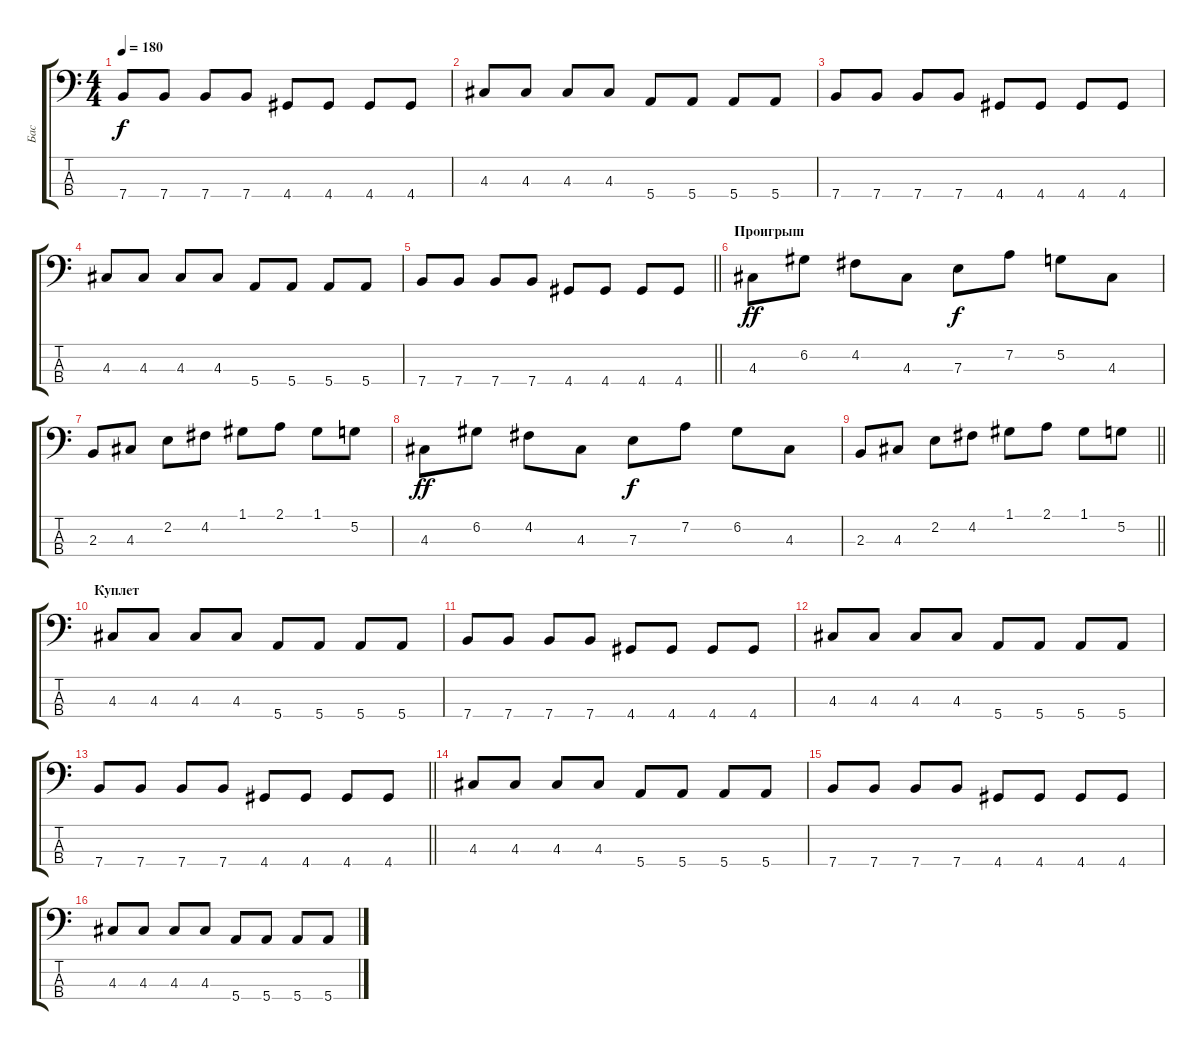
\track ("Бас" "Бас") {instrument electricbassfinger}
\staff {score tabs}
\tuning (G2 D2 A1 E1) {hide}
\ts (4 4)
\tempo 180
\clef f4
\ks c
7.4.8{dy f} 7.4.8 7.4.8 7.4.8 4.4.8 4.4.8 4.4.8 4.4.8 |
4.3.8 4.3.8 4.3.8 4.3.8 5.4.8 5.4.8 5.4.8 5.4.8 |
7.4.8 7.4.8 7.4.8 7.4.8 4.4.8 4.4.8 4.4.8 4.4.8 |
4.3.8 4.3.8 4.3.8 4.3.8 5.4.8 5.4.8 5.4.8 5.4.8 |
\barLineRight lightlight
7.4.8 7.4.8 7.4.8 7.4.8 4.4.8 4.4.8 4.4.8 4.4.8 |
\section ("" "Проигрыш")
4.3.8{dy ff} 6.2.8 4.2.8 4.3.8 7.3.8{dy f} 7.2.8 5.2.8 4.3.8 |
2.3.8 4.3.8 2.2.8 4.2.8 1.1.8 2.1.8 1.1.8 5.2.8 |
4.3.8{dy ff} 6.2.8 4.2.8 4.3.8 7.3.8{dy f} 7.2.8 6.2.8 4.3.8 |
\barLineRight lightlight
2.3.8 4.3.8 2.2.8 4.2.8 1.1.8 2.1.8 1.1.8 5.2.8 |
\section ("" "Куплет")
4.3.8 4.3.8 4.3.8 4.3.8 5.4.8 5.4.8 5.4.8 5.4.8 |
7.4.8 7.4.8 7.4.8 7.4.8 4.4.8 4.4.8 4.4.8 4.4.8 |
4.3.8 4.3.8 4.3.8 4.3.8 5.4.8 5.4.8 5.4.8 5.4.8 |
\barLineRight lightlight
7.4.8 7.4.8 7.4.8 7.4.8 4.4.8 4.4.8 4.4.8 4.4.8 |
\section ("" " ")
4.3.8 4.3.8 4.3.8 4.3.8 5.4.8 5.4.8 5.4.8 5.4.8 |
7.4.8 7.4.8 7.4.8 7.4.8 4.4.8 4.4.8 4.4.8 4.4.8 |
4.3.8 4.3.8 4.3.8 4.3.8 5.4.8 5.4.8 5.4.8 5.4.8
